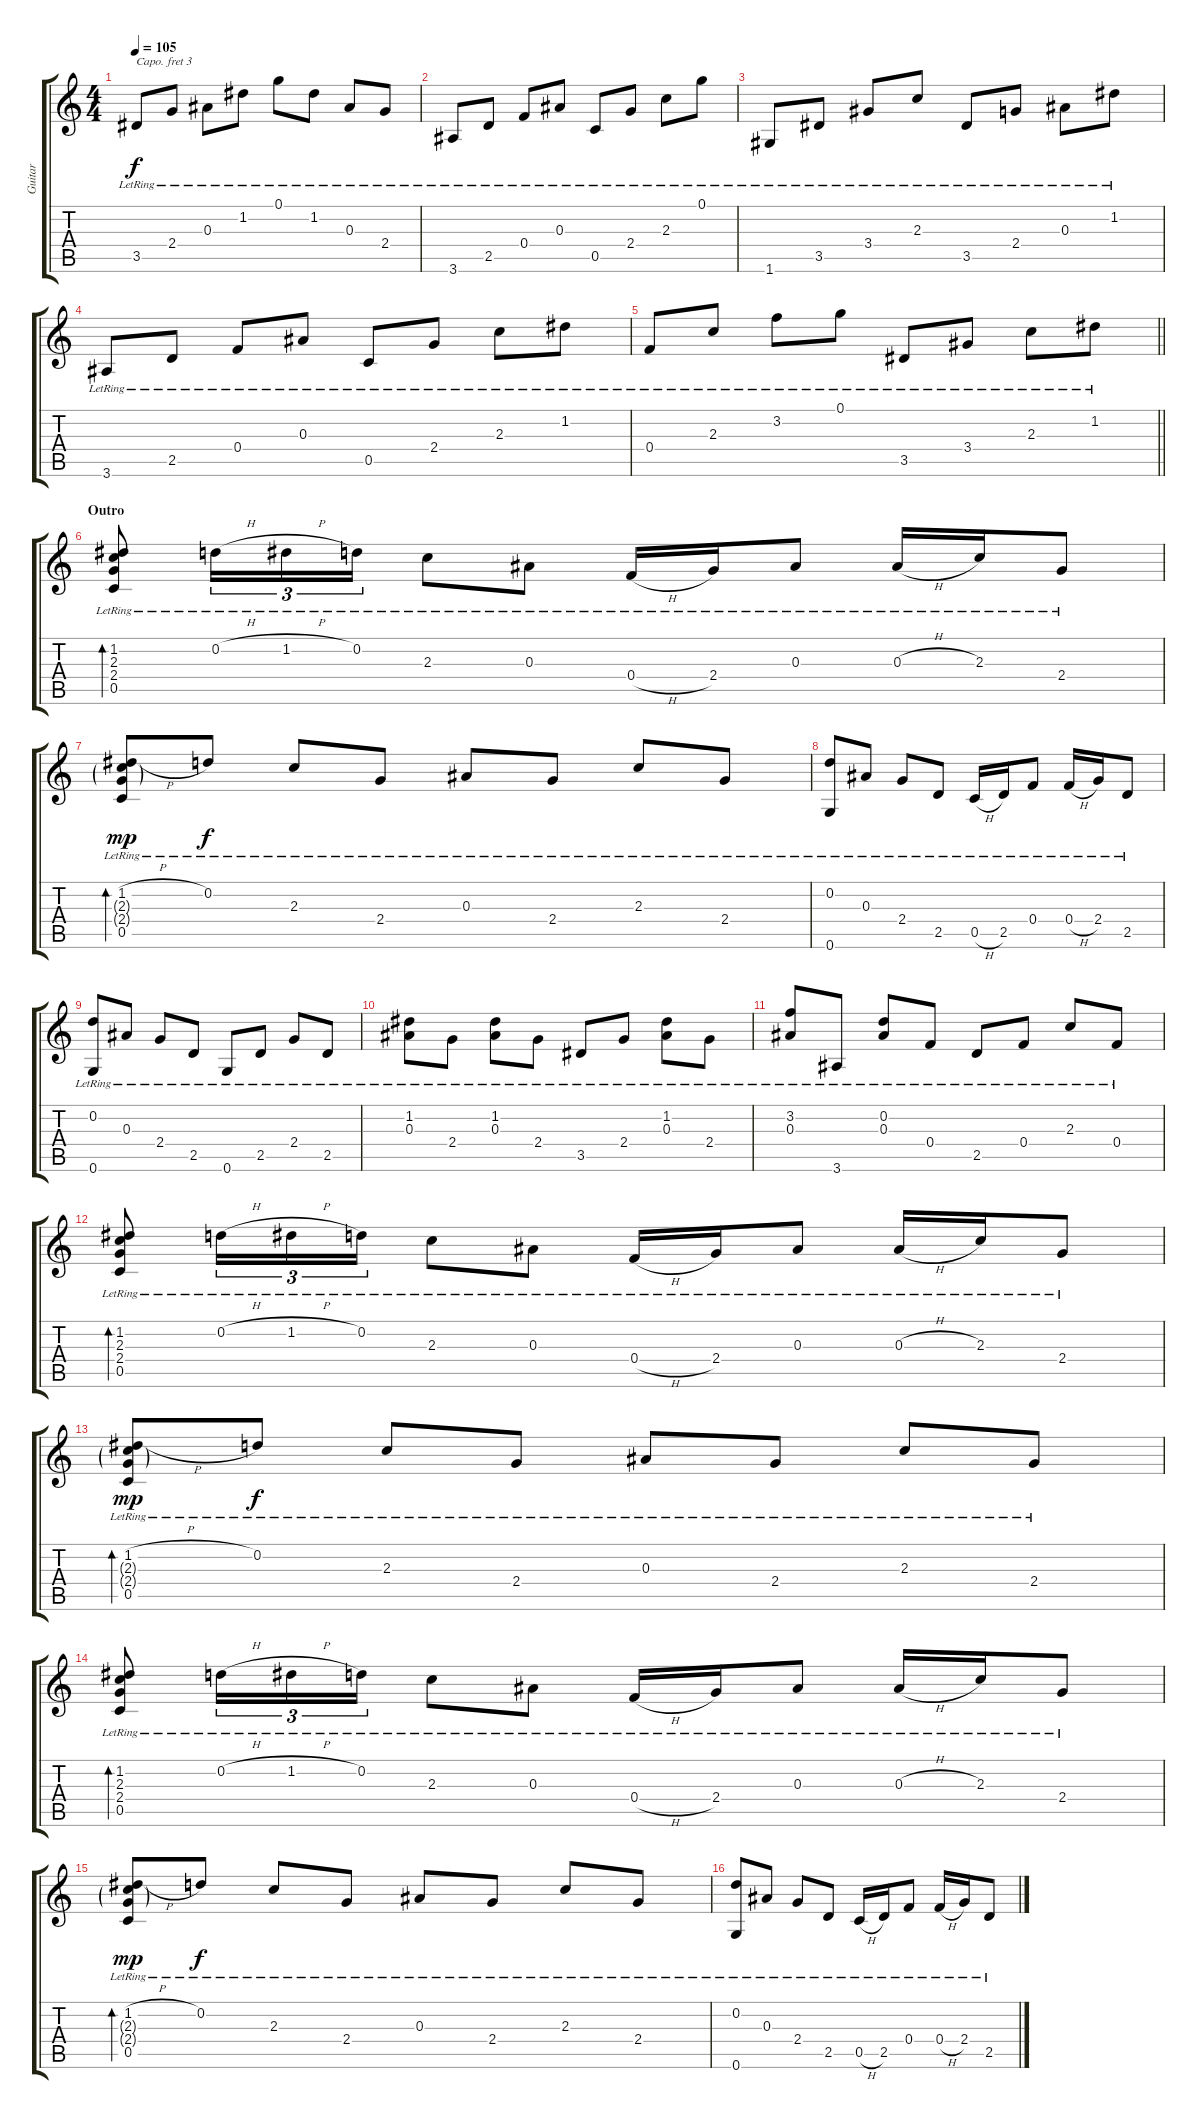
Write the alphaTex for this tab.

\track ("Guitar " "Guitar ") {instrument acousticguitarsteel}
\staff {score tabs}
\capo 3
\tuning (E4 B3 G3 D3 A2 E2) {hide}
\ts (4 4)
\tempo 105
\clef g2
\ks c
3.5{lr}.8{dy f} 2.4{lr}.8 0.3{lr}.8 1.2{lr}.8 0.1{lr}.8 1.2{lr}.8 0.3{lr}.8 2.4{lr}.8 |
3.6{lr}.8 2.5{lr}.8 0.4{lr}.8 0.3{lr}.8 0.5{lr}.8 2.4{lr}.8 2.3{lr}.8 0.1{lr}.8 |
1.6{lr}.8 3.5{lr}.8 3.4{lr}.8 2.3{lr}.8 3.5{lr}.8 2.4{lr}.8 0.3{lr}.8 1.2{lr}.8 |
3.6{lr}.8 2.5{lr}.8 0.4{lr}.8 0.3{lr}.8 0.5{lr}.8 2.4{lr}.8 2.3{lr}.8 1.2{lr}.8 |
\barLineRight lightlight
0.4{lr}.8 2.3{lr}.8 3.2{lr}.8 0.1{lr}.8 3.5{lr}.8 3.4{lr}.8 2.3{lr}.8 1.2{lr}.8 |
\section ("" "Outro")
(1.2{lr} 2.3{lr} 2.4{lr} 0.5{lr}).8{bd 120} 0.2{h lr}.16{tu (3 2)} 1.2{h lr}.16{tu (3 2)} 0.2{lr}.16{tu (3 2)} 2.3{lr}.8 0.3{lr}.8 0.4{h lr}.16 2.4{lr}.16 0.3{lr}.8 0.3{h lr}.16 2.3{lr}.16 2.4{lr}.8 |
(1.2{h lr} 2.3{g lr} 2.4{g lr} 0.5{lr}).8{bd 60 dy mp} 0.2{lr}.8{dy f} 2.3{lr}.8 2.4{lr}.8 0.3{lr}.8 2.4{lr}.8 2.3{lr}.8 2.4{lr}.8 |
(0.2{lr} 0.6{lr}).8 0.3{lr}.8 2.4{lr}.8 2.5{lr}.8 0.5{h lr}.16 2.5{lr}.16 0.4{lr}.8 0.4{h lr}.16 2.4{lr}.16 2.5{lr}.8 |
(0.2{lr} 0.6{lr}).8 0.3{lr}.8 2.4{lr}.8 2.5{lr}.8 0.6{lr}.8 2.5{lr}.8 2.4{lr}.8 2.5{lr}.8 |
(1.2{lr} 0.3{lr}).8 2.4{lr}.8 (1.2{lr} 0.3{lr}).8 2.4{lr}.8 3.5{lr}.8 2.4{lr}.8 (1.2{lr} 0.3{lr}).8 2.4{lr}.8 |
(3.2{lr} 0.3{lr}).8 3.6{lr}.8 (0.2{lr} 0.3{lr}).8 0.4{lr}.8 2.5{lr}.8 0.4{lr}.8 2.3{lr}.8 0.4{lr}.8 |
(1.2{lr} 2.3{lr} 2.4{lr} 0.5{lr}).8{bd 120} 0.2{h lr}.16{tu (3 2)} 1.2{h lr}.16{tu (3 2)} 0.2{lr}.16{tu (3 2)} 2.3{lr}.8 0.3{lr}.8 0.4{h lr}.16 2.4{lr}.16 0.3{lr}.8 0.3{h lr}.16 2.3{lr}.16 2.4{lr}.8 |
(1.2{h lr} 2.3{g lr} 2.4{g lr} 0.5{lr}).8{bd 60 dy mp} 0.2{lr}.8{dy f} 2.3{lr}.8 2.4{lr}.8 0.3{lr}.8 2.4{lr}.8 2.3{lr}.8 2.4{lr}.8 |
(1.2{lr} 2.3{lr} 2.4{lr} 0.5{lr}).8{bd 120} 0.2{h lr}.16{tu (3 2)} 1.2{h lr}.16{tu (3 2)} 0.2{lr}.16{tu (3 2)} 2.3{lr}.8 0.3{lr}.8 0.4{h lr}.16 2.4{lr}.16 0.3{lr}.8 0.3{h lr}.16 2.3{lr}.16 2.4{lr}.8 |
(1.2{h lr} 2.3{g lr} 2.4{g lr} 0.5{lr}).8{bd 60 dy mp} 0.2{lr}.8{dy f} 2.3{lr}.8 2.4{lr}.8 0.3{lr}.8 2.4{lr}.8 2.3{lr}.8 2.4{lr}.8 |
(0.2{lr} 0.6{lr}).8 0.3{lr}.8 2.4{lr}.8 2.5{lr}.8 0.5{h lr}.16 2.5{lr}.16 0.4{lr}.8 0.4{h lr}.16 2.4{lr}.16 2.5{lr}.8
